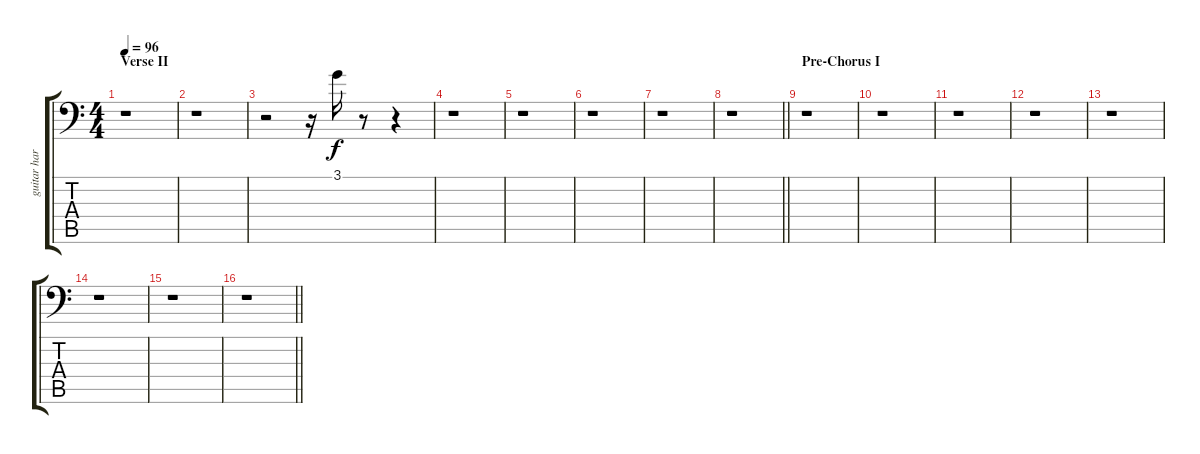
\track ("guitar harmonics" "guitar har") {instrument guitarharmonics}
\staff {score tabs}
\tuning (E3 B2 G2 D2 A1 E1) {hide}
\ts (4 4)
\section ("" "Verse II")
\tempo 96
\clef f4
\ks c
r.1{dy f} |
r.1 |
r.2 r.16 3.1.16 r.8 r.4 |
r.1 |
r.1 |
r.1 |
r.1 |
\barLineRight lightlight
r.1 |
\section ("" "Pre-Chorus I")
r.1 |
r.1 |
r.1 |
r.1 |
r.1 |
r.1 |
r.1 |
\barLineRight lightlight
r.1
